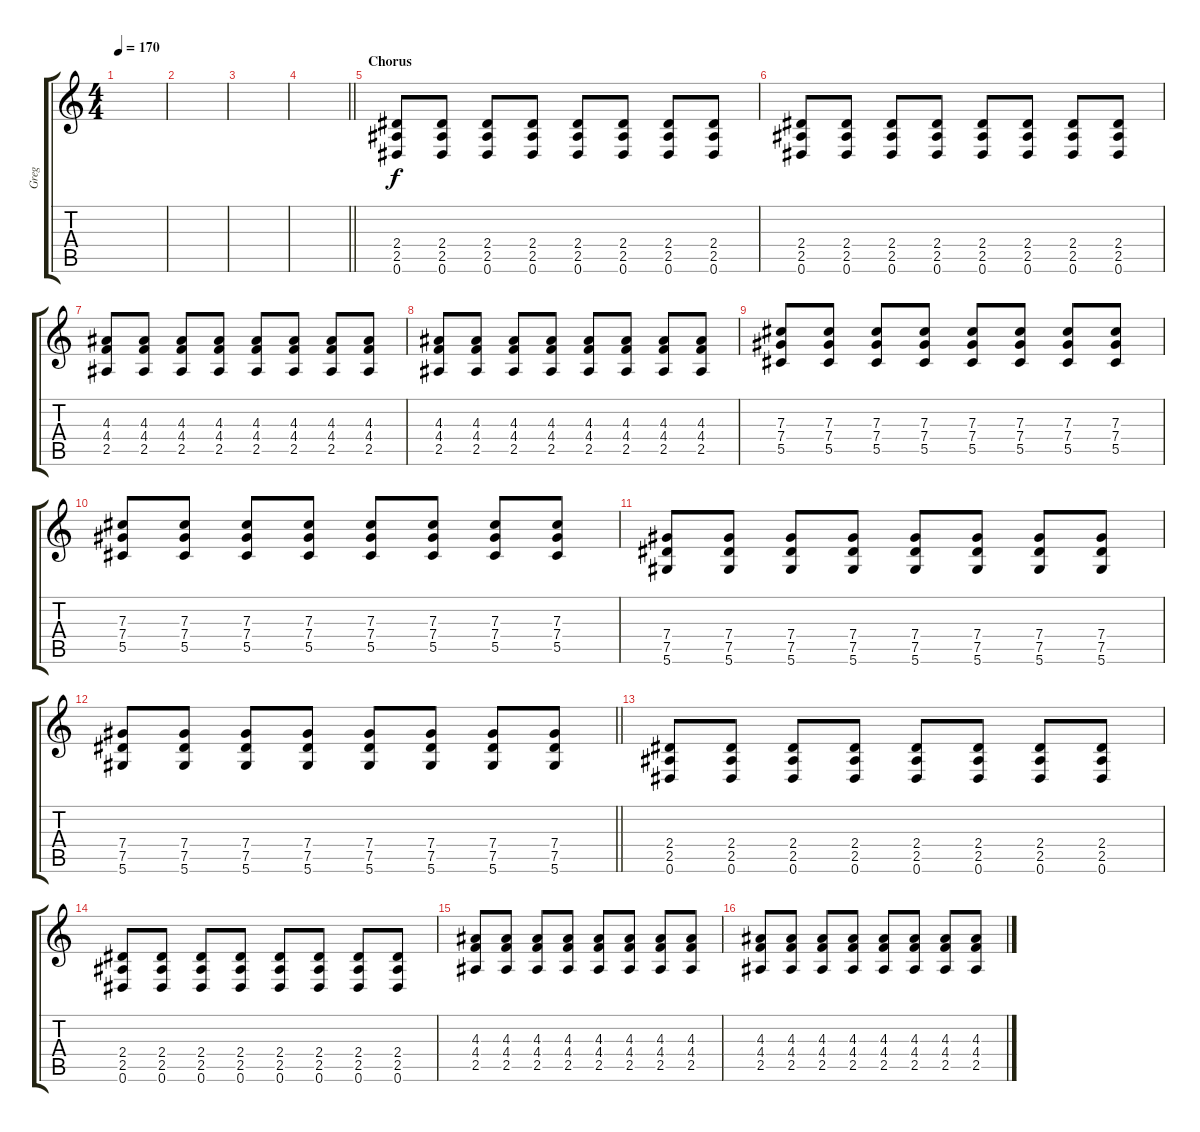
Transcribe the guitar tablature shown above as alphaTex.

\track ("Greg" "Greg") {instrument overdrivenguitar}
\staff {score tabs}
\tuning (Eb4 Bb3 Gb3 Db3 Ab2 Eb2) {hide}
\ts (4 4)
\tempo 170
\clef g2
\ks c
|
|
|
\barLineRight lightlight
|
\section ("" "Chorus")
(2.4 2.5 0.6).8 (2.4 2.5 0.6).8 (2.4 2.5 0.6).8 (2.4 2.5 0.6).8 (2.4 2.5 0.6).8 (2.4 2.5 0.6).8 (2.4 2.5 0.6).8 (2.4 2.5 0.6).8 |
(2.4 2.5 0.6).8 (2.4 2.5 0.6).8 (2.4 2.5 0.6).8 (2.4 2.5 0.6).8 (2.4 2.5 0.6).8 (2.4 2.5 0.6).8 (2.4 2.5 0.6).8 (2.4 2.5 0.6).8 |
(4.3 4.4 2.5).8 (4.3 4.4 2.5).8 (4.3 4.4 2.5).8 (4.3 4.4 2.5).8 (4.3 4.4 2.5).8 (4.3 4.4 2.5).8 (4.3 4.4 2.5).8 (4.3 4.4 2.5).8 |
(4.3 4.4 2.5).8 (4.3 4.4 2.5).8 (4.3 4.4 2.5).8 (4.3 4.4 2.5).8 (4.3 4.4 2.5).8 (4.3 4.4 2.5).8 (4.3 4.4 2.5).8 (4.3 4.4 2.5).8 |
(7.3 7.4 5.5).8 (7.3 7.4 5.5).8 (7.3 7.4 5.5).8 (7.3 7.4 5.5).8 (7.3 7.4 5.5).8 (7.3 7.4 5.5).8 (7.3 7.4 5.5).8 (7.3 7.4 5.5).8 |
(7.3 7.4 5.5).8 (7.3 7.4 5.5).8 (7.3 7.4 5.5).8 (7.3 7.4 5.5).8 (7.3 7.4 5.5).8 (7.3 7.4 5.5).8 (7.3 7.4 5.5).8 (7.3 7.4 5.5).8 |
(7.4 7.5 5.6).8 (7.4 7.5 5.6).8 (7.4 7.5 5.6).8 (7.4 7.5 5.6).8 (7.4 7.5 5.6).8 (7.4 7.5 5.6).8 (7.4 7.5 5.6).8 (7.4 7.5 5.6).8 |
\barLineRight lightlight
(7.4 7.5 5.6).8 (7.4 7.5 5.6).8 (7.4 7.5 5.6).8 (7.4 7.5 5.6).8 (7.4 7.5 5.6).8 (7.4 7.5 5.6).8 (7.4 7.5 5.6).8 (7.4 7.5 5.6).8 |
(2.4 2.5 0.6).8 (2.4 2.5 0.6).8 (2.4 2.5 0.6).8 (2.4 2.5 0.6).8 (2.4 2.5 0.6).8 (2.4 2.5 0.6).8 (2.4 2.5 0.6).8 (2.4 2.5 0.6).8 |
(2.4 2.5 0.6).8 (2.4 2.5 0.6).8 (2.4 2.5 0.6).8 (2.4 2.5 0.6).8 (2.4 2.5 0.6).8 (2.4 2.5 0.6).8 (2.4 2.5 0.6).8 (2.4 2.5 0.6).8 |
(4.3 4.4 2.5).8 (4.3 4.4 2.5).8 (4.3 4.4 2.5).8 (4.3 4.4 2.5).8 (4.3 4.4 2.5).8 (4.3 4.4 2.5).8 (4.3 4.4 2.5).8 (4.3 4.4 2.5).8 |
(4.3 4.4 2.5).8 (4.3 4.4 2.5).8 (4.3 4.4 2.5).8 (4.3 4.4 2.5).8 (4.3 4.4 2.5).8 (4.3 4.4 2.5).8 (4.3 4.4 2.5).8 (4.3 4.4 2.5).8
